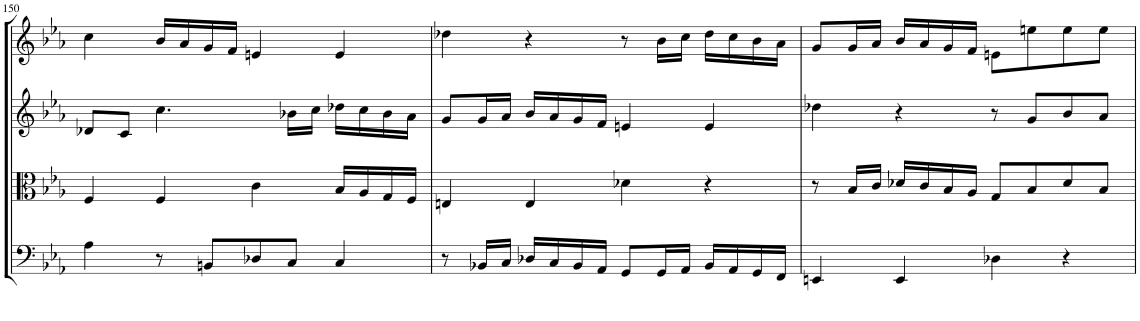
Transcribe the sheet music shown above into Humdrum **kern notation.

**kern	**kern	**kern	**kern
*part4	*part3	*part2	*part1
*staff4	*staff3	*staff2	*staff1
*I"Cello	*I"Viola	*I"Violin 2	*I"Violin 1
*	*I'Vla	*I'Vln	*I'Vln
!!LO:PB:g=z
*clefF4	*clefC3	*clefG2	*clefG2
*k[b-e-a-]	*k[b-e-a-]	*k[b-e-a-]	*k[b-e-a-]
*E-:	*E-:	*E-:	*E-:
*M4/4	*M4/4	*M4/4	*M4/4
*met(c)	*met(c)	*met(c)	*met(c)
=150	=150	=150	=150
4A-\	4F/	8d-X/L	4cc\
.	.	8c/J	.
8r	4F/	4.cc\	16b-/LL
.	.	.	16a-/
8BBn/L	.	.	16g/
.	.	.	16f/JJ
8D-X/	4c\	.	4en/
8C/J	.	16b-X\LL	.
.	.	16cc\JJ	.
4C/	16B-/LL	16dd-X\LL	4e/
.	16A-/	16cc\	.
.	16G/	16b-\	.
.	16F/JJ	16a-\JJ	.
=151	=151	=151	=151
8r	4En/	8g/L	4dd-X\
16BB-X/LL	.	16g/L	.
16C/JJ	.	16a-/JJ	.
16D-X/LL	4E/	16b-/LL	4r
16C/	.	16a-/	.
16BB-/	.	16g/	.
16AA-/JJ	.	16f/JJ	.
8GG/L	4d-X\	4en/	8r
16GG/L	.	.	16b-\LL
16AA-/JJ	.	.	16cc\JJ
16BB-/LL	4r	4e/	16dd-\LL
16AA-/	.	.	16cc\
16GG/	.	.	16b-\
16FF/JJ	.	.	16a-\JJ
=152	=152	=152	=152
4EEn/	8r	4dd-X\	8g/L
.	16B-/LL	.	16g/L
.	16c/JJ	.	16a-/JJ
4EE/	16d-X/LL	4r	16b-/LL
.	16c/	.	16a-/
.	16B-/	.	16g/
.	16A-/JJ	.	16f/JJ
4D-X\	8G/L	8r	8en\L
.	8B-/	8g/L	8een\
4r	8d-/	8b-/	8ee\
.	8B-/J	8a-/J	8ee\J
=	=	=	=
*-	*-	*-	*-
